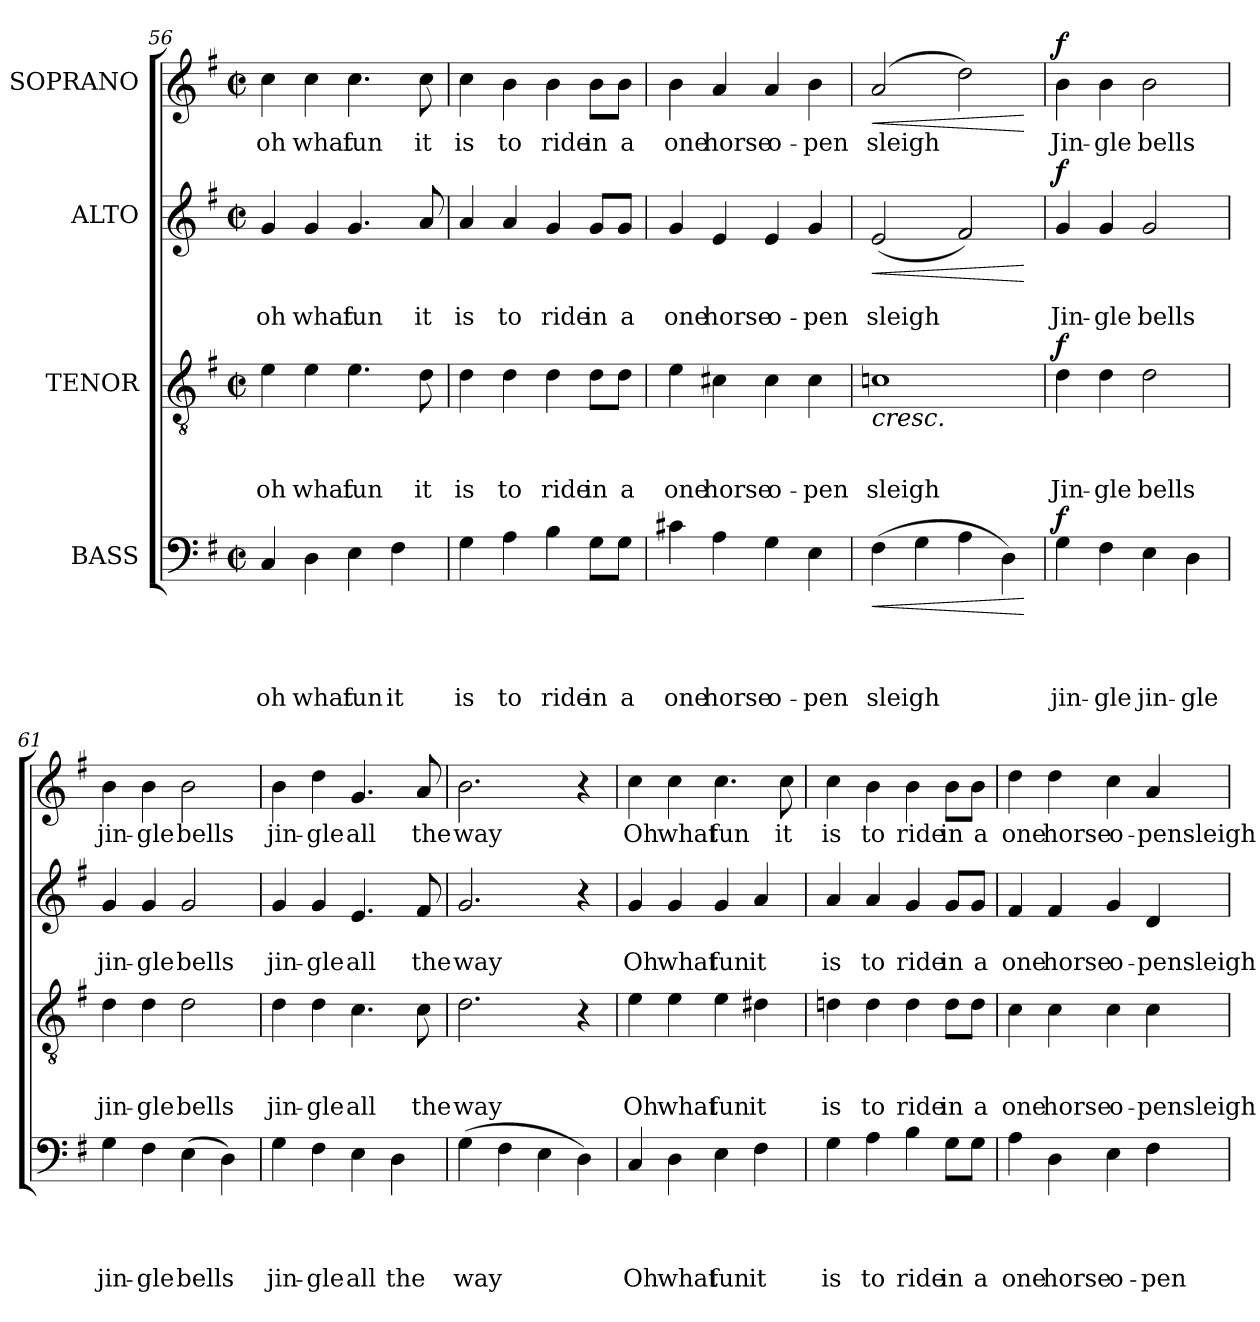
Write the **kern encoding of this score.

**kern	**text	**text	**text	**text	**dynam	**kern	**text	**text	**text	**dynam	**kern	**text	**text	**dynam	**kern	**text	**dynam
*part4	*part4	*part4	*part4	*part4	*part4	*part3	*part3	*part3	*part3	*part3	*part2	*part2	*part2	*part2	*part1	*part1	*part1
*staff4	*staff4	*staff4	*staff4	*staff4	*staff4	*staff3	*staff3	*staff3	*staff3	*staff3	*staff2	*staff2	*staff2	*staff2	*staff1	*staff1	*staff1
*I"BASS	*	*	*	*	*	*I"TENOR	*	*	*	*	*I"ALTO	*	*	*	*I"SOPRANO	*	*
!!LO:PB:g=z
*clefF4	*	*	*	*	*	*clefGv2	*	*	*	*	*clefG2	*	*	*	*clefG2	*	*
*k[f#]	*	*	*	*	*	*k[f#]	*	*	*	*	*k[f#]	*	*	*	*k[f#]	*	*
*G:	*	*	*	*	*	*G:	*	*	*	*	*G:	*	*	*	*G:	*	*
*M2/2	*	*	*	*	*	*M2/2	*	*	*	*	*M2/2	*	*	*	*M2/2	*	*
*met(c|)	*	*	*	*	*	*met(c|)	*	*	*	*	*met(c|)	*	*	*	*met(c|)	*	*
=56	=56	=56	=56	=56	=56	=56	=56	=56	=56	=56	=56	=56	=56	=56	=56	=56	=56
!	!	!	!	!LO:LY:b	!	!	!	!	!LO:LY:b	!	!	!	!LO:LY:b	!	!	!LO:LY:b	!
4C/	.	.	.	oh	.	4e\	.	.	oh	.	4g/	.	oh	.	4cc\	oh	.
!	!	!	!	!LO:LY:b	!	!	!	!	!LO:LY:b	!	!	!	!LO:LY:b	!	!	!LO:LY:b	!
4D\	.	.	.	what	.	4e\	.	.	what	.	4g/	.	what	.	4cc\	what	.
!	!	!	!	!LO:LY:b	!	!	!	!	!LO:LY:b	!	!	!	!LO:LY:b	!	!	!LO:LY:b	!
4E\	.	.	.	fun	.	4.e\	.	.	fun	.	4.g/	.	fun	.	4.cc\	fun	.
!	!	!	!	!LO:LY:b	!	!	!	!	!	!	!	!	!	!	!	!	!
4F#\	.	.	.	it	.	.	.	.	.	.	.	.	.	.	.	.	.
!	!	!	!	!	!	!	!	!	!LO:LY:b	!	!	!	!LO:LY:b	!	!	!LO:LY:b	!
.	.	.	.	.	.	8d\	.	.	it	.	8a/	.	it	.	8cc\	it	.
=57	=57	=57	=57	=57	=57	=57	=57	=57	=57	=57	=57	=57	=57	=57	=57	=57	=57
!	!	!	!	!LO:LY:b	!	!	!	!	!LO:LY:b	!	!	!	!LO:LY:b	!	!	!LO:LY:b	!
4G\	.	.	.	is	.	4d\	.	.	is	.	4a/	.	is	.	4cc\	is	.
!	!	!	!	!LO:LY:b	!	!	!	!	!LO:LY:b	!	!	!	!LO:LY:b	!	!	!LO:LY:b	!
4A\	.	.	.	to	.	4d\	.	.	to	.	4a/	.	to	.	4b\	to	.
!	!	!	!	!LO:LY:b	!	!	!	!	!LO:LY:b	!	!	!	!LO:LY:b	!	!	!LO:LY:b	!
4B\	.	.	.	ride	.	4d\	.	.	ride	.	4g/	.	ride	.	4b\	ride	.
!	!	!	!	!LO:LY:b	!	!	!	!	!LO:LY:b	!	!	!	!LO:LY:b	!	!	!LO:LY:b	!
8G\L	.	.	.	in	.	8d\L	.	.	in	.	8g/L	.	in	.	8b\L	in	.
!	!	!	!	!LO:LY:b	!	!	!	!	!LO:LY:b	!	!	!	!LO:LY:b	!	!	!LO:LY:b	!
8G\J	.	.	.	a	.	8d\J	.	.	a	.	8g/J	.	a	.	8b\J	a	.
=58	=58	=58	=58	=58	=58	=58	=58	=58	=58	=58	=58	=58	=58	=58	=58	=58	=58
!	!	!	!	!LO:LY:b	!	!	!	!	!LO:LY:b	!	!	!	!LO:LY:b	!	!	!LO:LY:b	!
4c#X\	.	.	.	one	.	4e\	.	.	one	.	4g/	.	one	.	4b\	one	.
!	!	!	!	!LO:LY:b	!	!	!	!	!LO:LY:b	!	!	!	!LO:LY:b	!	!	!LO:LY:b	!
4A\	.	.	.	horse	.	4c#X\	.	.	horse	.	4e/	.	horse	.	4a/	horse	.
!	!	!	!	!LO:LY:b	!	!	!	!	!LO:LY:b	!	!	!	!LO:LY:b	!	!	!LO:LY:b	!
4G\	.	.	.	o-	.	4c#\	.	.	o-	.	4e/	.	o-	.	4a/	o-	.
!	!	!	!	!LO:LY:b:rj	!	!	!	!	!LO:LY:b:rj	!	!	!	!LO:LY:b:rj	!	!	!LO:LY:b:rj	!
4E\	.	.	.	-pen	.	4c#\	.	.	-pen	.	4g/	.	-pen	.	4b\	-pen	.
=59	=59	=59	=59	=59	=59	=59	=59	=59	=59	=59	=59	=59	=59	=59	=59	=59	=59
!	!	!	!	!LO:LY:b	!LO:HP:b	!	!	!	!LO:LY:b	!LO:HP:b	!	!	!LO:LY:b	!LO:HP:b	!	!LO:LY:b	!LO:HP:b
(>4F#\	.	.	.	sleigh	<	1cn	.	.	sleigh	<	(<2e/	.	sleigh	<	(2a/	sleigh	<
4G\	.	.	.	.	.	.	.	.	.	.	.	.	.	.	.	.	.
4A\	.	.	.	.	.	.	.	.	.	.	2f#/)	.	.	.	2dd\)	.	.
4D\)	.	.	.	.	.	.	.	.	.	.	.	.	.	.	.	.	.
.	.	.	.	.	[	.	.	.	.	.	.	.	.	[	.	.	[
=60	=60	=60	=60	=60	=60	=60	=60	=60	=60	=60	=60	=60	=60	=60	=60	=60	=60
!	!	!	!	!LO:LY:b	!LO:DY:a	!	!	!	!LO:LY:b	!LO:DY:a	!	!	!LO:LY:b	!LO:DY:a	!	!LO:LY:b	!LO:DY:a
4G\	.	.	.	jin-	f	4d\	.	.	Jin-	f	4g/	.	Jin-	f	4b\	Jin-	f
!	!	!	!	!LO:LY:b:rj	!	!	!	!	!LO:LY:b:rj	!	!	!	!LO:LY:b:rj	!	!	!LO:LY:b:rj	!
4F#\	.	.	.	-gle	.	4d\	.	.	-gle	[	4g/	.	-gle	.	4b\	-gle	.
!	!	!	!	!LO:LY:b	!	!	!	!	!LO:LY:b	!	!	!	!LO:LY:b	!	!	!LO:LY:b	!
4E\	.	.	.	jin-	.	2d\	.	.	bells	.	2g/	.	bells	.	2b\	bells	.
!	!	!	!	!LO:LY:b:rj	!	!	!	!	!	!	!	!	!	!	!	!	!
4D\	.	.	.	-gle	.	.	.	.	.	.	.	.	.	.	.	.	.
=61	=61	=61	=61	=61	=61	=61	=61	=61	=61	=61	=61	=61	=61	=61	=61	=61	=61
!	!	!	!	!LO:LY:b	!	!	!	!	!LO:LY:b	!	!	!	!LO:LY:b	!	!	!LO:LY:b	!
4G\	.	.	.	jin-	.	4d\	.	.	jin-	.	4g/	.	jin-	.	4b\	jin-	.
!	!	!	!	!LO:LY:b:rj	!	!	!	!	!LO:LY:b:rj	!	!	!	!LO:LY:b:rj	!	!	!LO:LY:b:rj	!
4F#\	.	.	.	-gle	.	4d\	.	.	-gle	.	4g/	.	-gle	.	4b\	-gle	.
!	!	!	!	!LO:LY:b	!	!	!	!	!LO:LY:b	!	!	!	!LO:LY:b	!	!	!LO:LY:b	!
(>4E\	.	.	.	bells	.	2d\	.	.	bells	.	2g/	.	bells	.	2b\	bells	.
4D\)	.	.	.	.	.	.	.	.	.	.	.	.	.	.	.	.	.
!!LO:LB:g=z
=62	=62	=62	=62	=62	=62	=62	=62	=62	=62	=62	=62	=62	=62	=62	=62	=62	=62
!	!	!	!	!LO:LY:b	!	!	!	!	!LO:LY:b	!	!	!	!LO:LY:b	!	!	!LO:LY:b	!
4G\	.	.	.	jin-	.	4d\	.	.	jin-	.	4g/	.	jin-	.	4b\	jin-	.
!	!	!	!	!LO:LY:b:rj	!	!	!	!	!LO:LY:b:rj	!	!	!	!LO:LY:b:rj	!	!	!LO:LY:b:rj	!
4F#\	.	.	.	-gle	.	4d\	.	.	-gle	.	4g/	.	-gle	.	4dd\	-gle	.
!	!	!	!	!LO:LY:b	!	!	!	!	!LO:LY:b	!	!	!	!LO:LY:b	!	!	!LO:LY:b	!
4E\	.	.	.	all	.	4.c\	.	.	all	.	4.e/	.	all	.	4.g/	all	.
!	!	!	!	!LO:LY:b	!	!	!	!	!	!	!	!	!	!	!	!	!
4D\	.	.	.	the	.	.	.	.	.	.	.	.	.	.	.	.	.
!	!	!	!	!	!	!	!	!	!LO:LY:b	!	!	!	!LO:LY:b	!	!	!LO:LY:b	!
.	.	.	.	.	.	8c\	.	.	the	.	8f#/	.	the	.	8a/	the	.
=63	=63	=63	=63	=63	=63	=63	=63	=63	=63	=63	=63	=63	=63	=63	=63	=63	=63
!	!	!	!	!LO:LY:b	!	!	!	!	!LO:LY:b	!	!	!	!LO:LY:b	!	!	!LO:LY:b	!
(>4G\	.	.	.	way	.	2.d\	.	.	way	.	2.g/	.	way	.	2.b\	way	.
4F#\	.	.	.	.	.	.	.	.	.	.	.	.	.	.	.	.	.
4E\	.	.	.	.	.	.	.	.	.	.	.	.	.	.	.	.	.
4D\)	.	.	.	.	.	4r	.	.	.	.	4r	.	.	.	4r	.	.
=64	=64	=64	=64	=64	=64	=64	=64	=64	=64	=64	=64	=64	=64	=64	=64	=64	=64
!	!	!	!	!LO:LY:b	!	!	!	!	!LO:LY:b	!	!	!	!LO:LY:b	!	!	!LO:LY:b	!
4C/	.	.	.	Oh	.	4e\	.	.	Oh	.	4g/	.	Oh	.	4cc\	Oh	.
!	!	!	!	!LO:LY:b	!	!	!	!	!LO:LY:b	!	!	!	!LO:LY:b	!	!	!LO:LY:b	!
4D\	.	.	.	what	.	4e\	.	.	what	.	4g/	.	what	.	4cc\	what	.
!	!	!	!	!LO:LY:b	!	!	!	!	!LO:LY:b	!	!	!	!LO:LY:b	!	!	!LO:LY:b	!
4E\	.	.	.	fun	.	4e\	.	.	fun	.	4g/	.	fun	.	4.cc\	fun	.
!	!	!	!	!LO:LY:b	!	!	!	!	!LO:LY:b	!	!	!	!LO:LY:b	!	!	!	!
4F#\	.	.	.	it	.	4d#X\	.	.	it	.	4a/	.	it	.	.	.	.
!	!	!	!	!	!	!	!	!	!	!	!	!	!	!	!	!LO:LY:b	!
.	.	.	.	.	.	.	.	.	.	.	.	.	.	.	8cc\	it	.
=65	=65	=65	=65	=65	=65	=65	=65	=65	=65	=65	=65	=65	=65	=65	=65	=65	=65
!	!	!	!	!LO:LY:b	!	!	!	!	!LO:LY:b	!	!	!	!LO:LY:b	!	!	!LO:LY:b	!
4G\	.	.	.	is	.	4dn\	.	.	is	.	4a/	.	is	.	4cc\	is	.
!	!	!	!	!LO:LY:b	!	!	!	!	!LO:LY:b	!	!	!	!LO:LY:b	!	!	!LO:LY:b	!
4A\	.	.	.	to	.	4d\	.	.	to	.	4a/	.	to	.	4b\	to	.
!	!	!	!	!LO:LY:b	!	!	!	!	!LO:LY:b	!	!	!	!LO:LY:b	!	!	!LO:LY:b	!
4B\	.	.	.	ride	.	4d\	.	.	ride	.	4g/	.	ride	.	4b\	ride	.
!	!	!	!	!LO:LY:b	!	!	!	!	!LO:LY:b	!	!	!	!LO:LY:b	!	!	!LO:LY:b	!
8G\L	.	.	.	in	.	8d\L	.	.	in	.	8g/L	.	in	.	8b\L	in	.
!	!	!	!	!LO:LY:b	!	!	!	!	!LO:LY:b	!	!	!	!LO:LY:b	!	!	!LO:LY:b	!
8G\J	.	.	.	a	.	8d\J	.	.	a	.	8g/J	.	a	.	8b\J	a	.
=66	=66	=66	=66	=66	=66	=66	=66	=66	=66	=66	=66	=66	=66	=66	=66	=66	=66
!	!	!	!	!LO:LY:b	!	!	!	!	!LO:LY:b	!	!	!	!LO:LY:b	!	!	!LO:LY:b	!
4A\	.	.	.	one	.	4c\	.	.	one	.	4f#/	.	one	.	4dd\	one	.
!	!	!	!	!LO:LY:b	!	!	!	!	!LO:LY:b	!	!	!	!LO:LY:b	!	!	!LO:LY:b	!
4D\	.	.	.	horse	.	4c\	.	.	horse	.	4f#/	.	horse	.	4dd\	horse	.
!	!	!	!	!LO:LY:b	!	!	!	!	!LO:LY:b	!	!	!	!LO:LY:b	!	!	!LO:LY:b	!
4E\	.	.	.	o-	.	4c\	.	.	o-	.	4g/	.	o-	.	4cc\	o-	.
!	!	!	!	!LO:LY:b	!	!	!	!	!LO:LY:b	!	!	!	!LO:LY:b	!	!	!LO:LY:b	!
4F#\	.	.	.	-pen	.	4c\	.	.	-pensleigh	.	4d/	.	-pensleigh	.	4a/	-pensleigh	.
=	=	=	=	=	=	=	=	=	=	=	=	=	=	=	=	=	=
*-	*-	*-	*-	*-	*-	*-	*-	*-	*-	*-	*-	*-	*-	*-	*-	*-	*-
